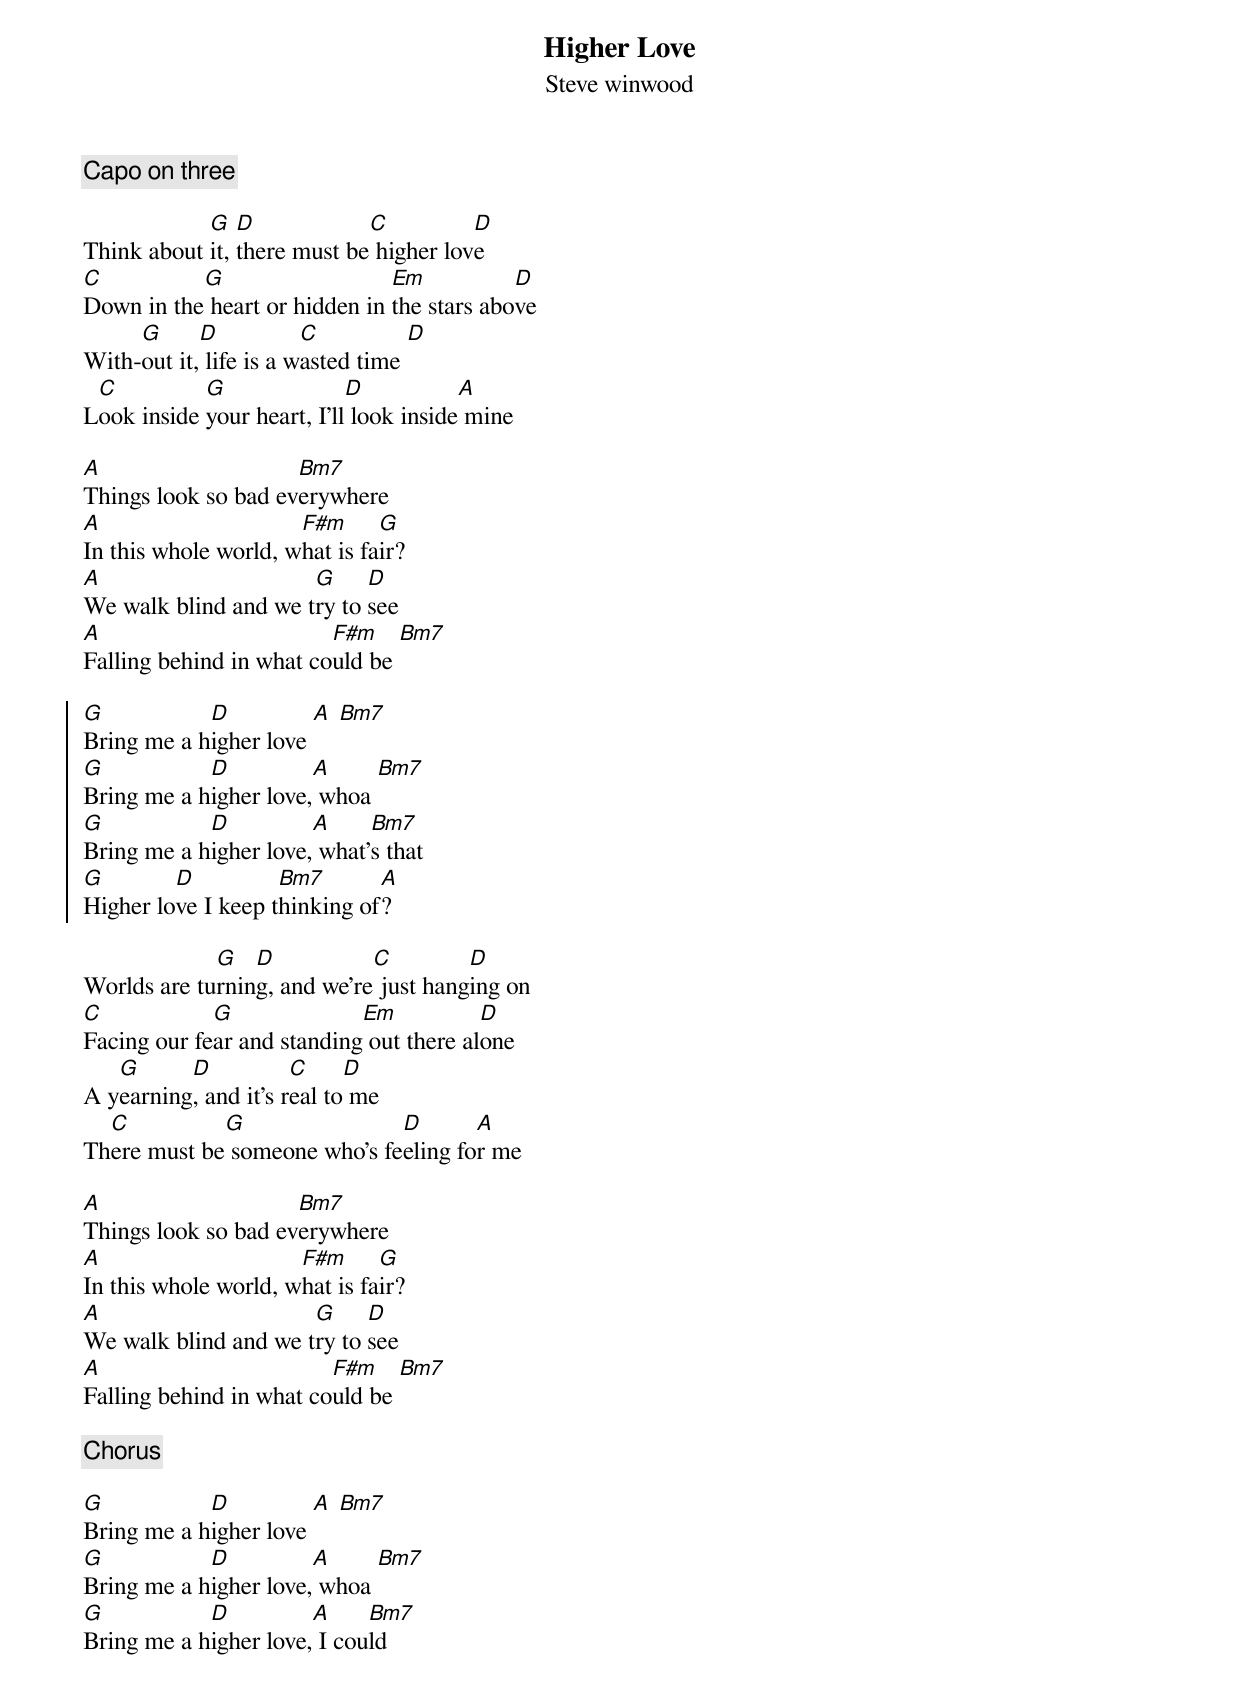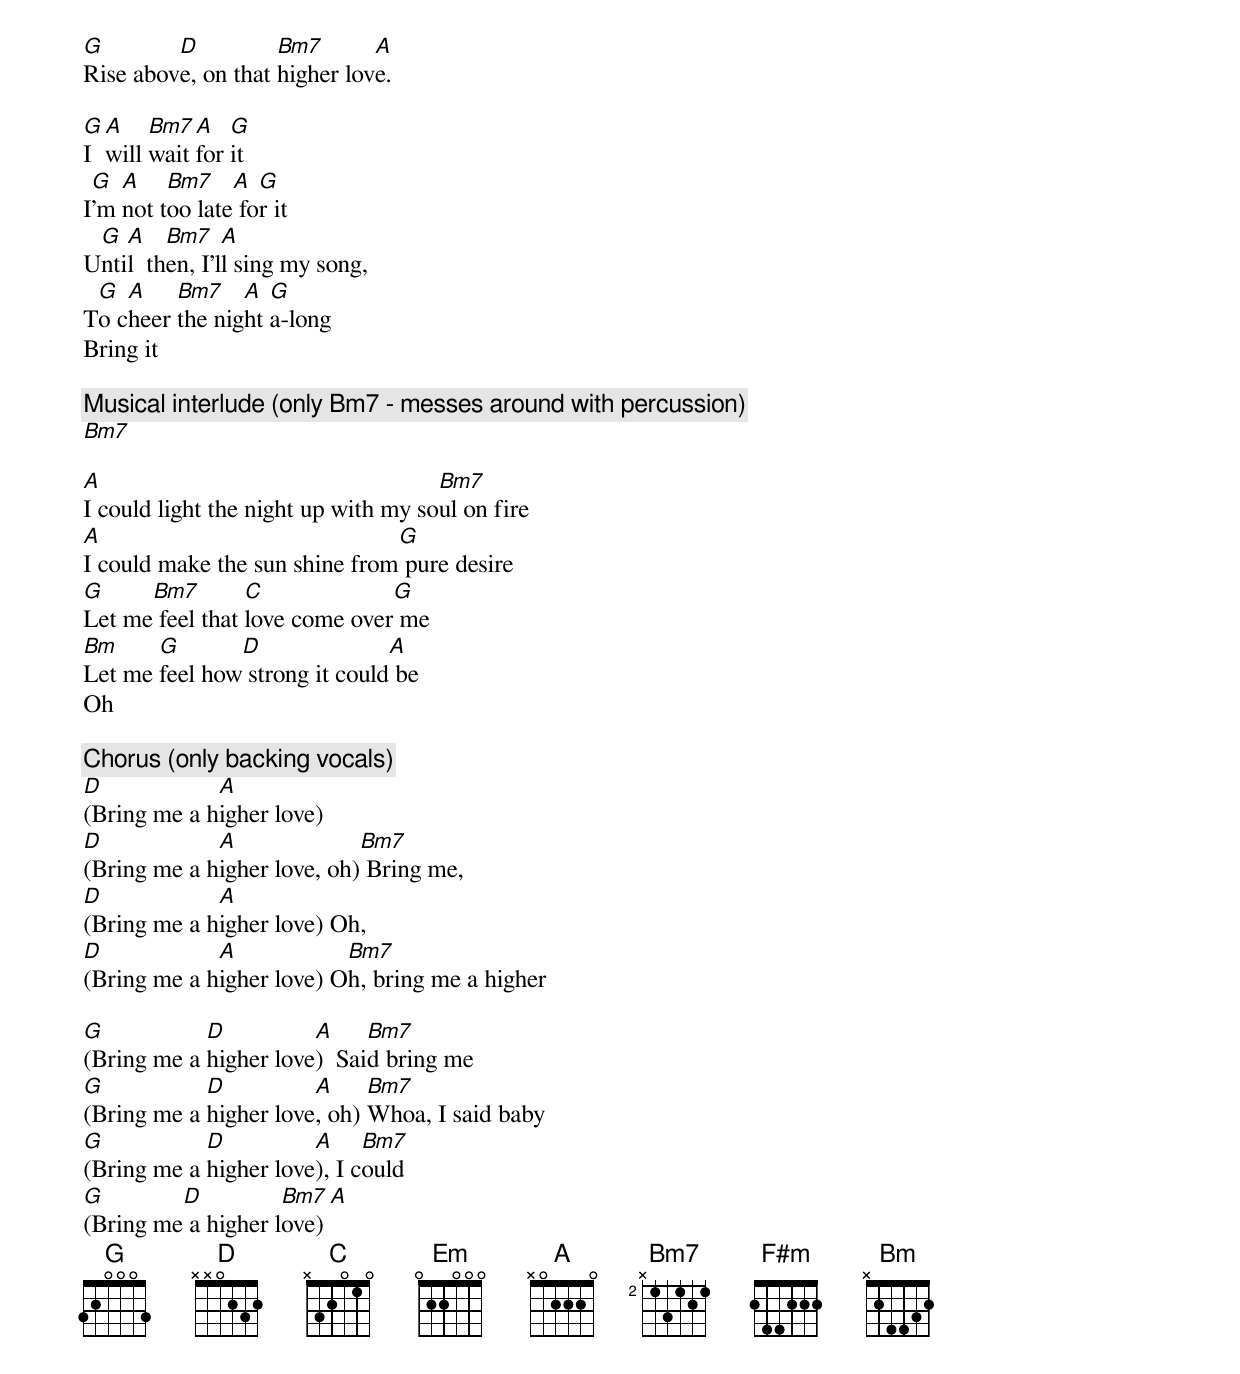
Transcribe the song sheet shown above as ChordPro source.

{title: Higher Love}
{subtitle: Steve winwood}
{c:Capo on three }

Think about [G]it, [D]there must be[C] higher lov[D]e
[C]Down in the[G] heart or hidden in [Em]the stars abo[D]ve
With-[G]out it,[D] life is a w[C]asted time [D]
L[C]ook inside [G]your heart, I'll[D] look inside[A] mine

[A]Things look so bad ev[Bm7]erywhere
[A]In this whole world, w[F#m]hat is fa[G]ir?
[A]We walk blind and we t[G]ry to [D]see
[A]Falling behind in what co[F#m]uld be [Bm7]

{soc}
[G]Bring me a h[D]igher love [A] [Bm7]
[G]Bring me a h[D]igher love,[A] whoa [Bm7]
[G]Bring me a h[D]igher love,[A] what'[Bm7]s that
[G]Higher lo[D]ve I keep t[Bm7]hinking of[A]?
{eoc}

Worlds are tu[G]rnin[D]g, and we're[C] just hang[D]ing on
[C]Facing our fe[G]ar and standing[Em] out there al[D]one
A y[G]earning[D], and it's r[C]eal to[D] me
Th[C]ere must be[G] someone who's fe[D]eling fo[A]r me

[A]Things look so bad ev[Bm7]erywhere
[A]In this whole world, w[F#m]hat is fa[G]ir?
[A]We walk blind and we t[G]ry to [D]see
[A]Falling behind in what co[F#m]uld be [Bm7]

{c:Chorus}

[G]Bring me a h[D]igher love [A] [Bm7]
[G]Bring me a h[D]igher love,[A] whoa [Bm7]
[G]Bring me a h[D]igher love,[A] I cou[Bm7]ld
[G]Rise abov[D]e, on that [Bm7]higher lov[A]e.

[G]I [A]will [Bm7]wait [A]for [G]it
I[G]'m [A]not t[Bm7]oo late[A] fo[G]r it
U[G]nti[A]l  th[Bm7]en, I'l[A]l sing my song,
T[G]o c[A]heer [Bm7]the nig[A]ht [G]a-long
Bring it

{c:Musical interlude (only Bm7 - messes around with percussion)}
[Bm7]

[A]I could light the night up with my so[Bm7]ul on fire
[A]I could make the sun shine from[G] pure desire
[G]Let me[Bm7] feel that [C]love come over[G] me
[Bm]Let me [G]feel how[D] strong it could[A] be
Oh

{c:Chorus (only backing vocals)}
[D](Bring me a h[A]igher love)
[D](Bring me a h[A]igher love, oh)[Bm7] Bring me,
[D](Bring me a h[A]igher love) Oh,
[D](Bring me a h[A]igher love) O[Bm7]h, bring me a higher

[G](Bring me a [D]higher love[A])  Sai[Bm7]d bring me
[G](Bring me a [D]higher love[A], oh) [Bm7]Whoa, I said baby
[G](Bring me a [D]higher love[A]), I c[Bm7]ould
[G](Bring me[D] a higher l[Bm7]ove) [A]
